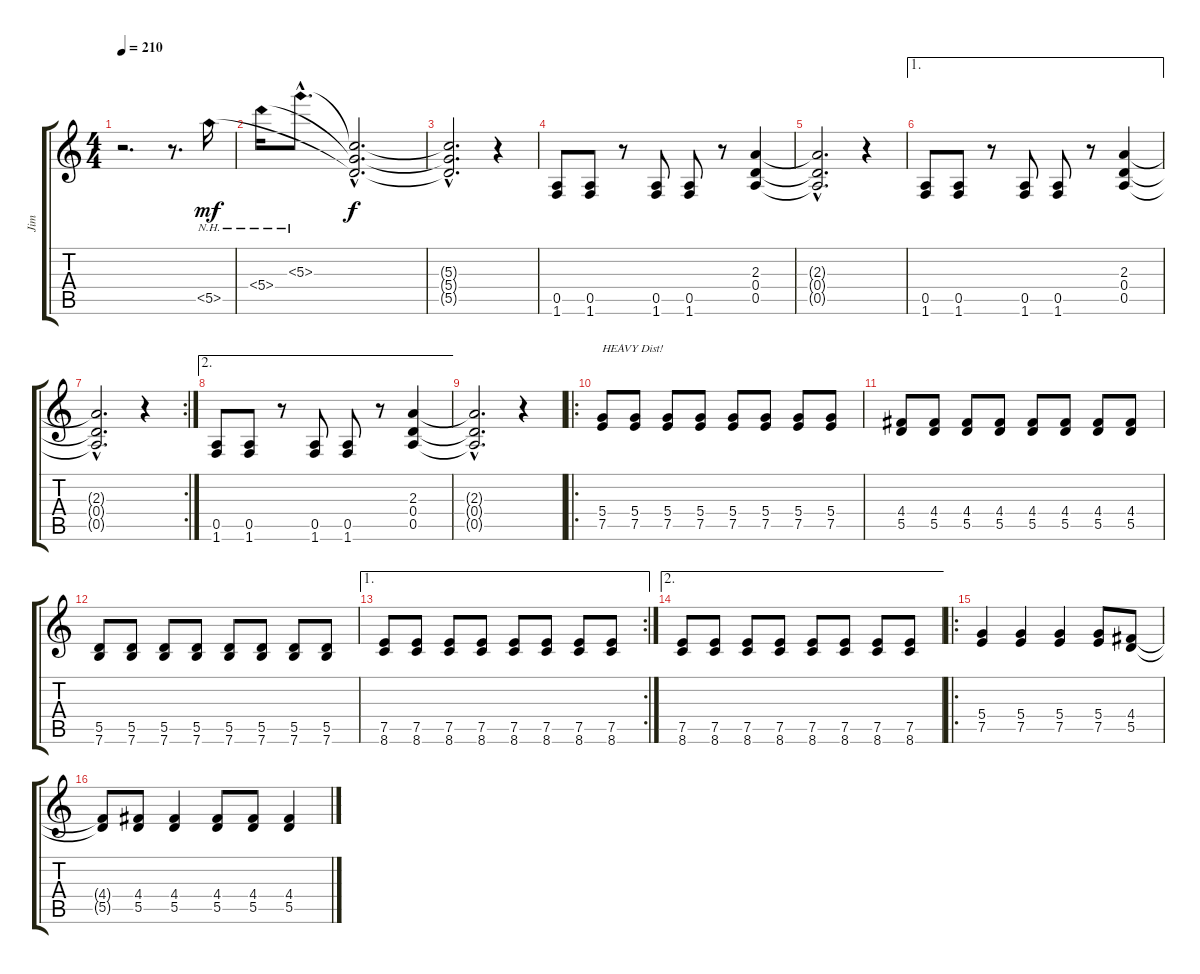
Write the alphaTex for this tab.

\track ("Jim" "Jim") {instrument distortionguitar}
\staff {score tabs}
\tuning (E4 B3 G3 D3 A2 E2) {hide}
\ts (4 4)
\tempo 210
\clef g2
\ks c
r.2{d dy f instrument electricguitarclean} r.8{d} 5.5{nh}.16{dy mf} |
5.4{nh}.16{instrument electricguitarclean} 5.3{nh hac}.8{d} (5.3{hac t} 5.4{hac t} 5.5{hac t}).2{d dy f} |
(5.3{hac t} 5.4{hac t} 5.5{hac t}).2{d} r.4 |
(0.5 1.6).8{instrument electricguitarmuted} (0.5 1.6).8 r.8 (0.5 1.6).8 (0.5 1.6).8 r.8 (2.3 0.4 0.5).4{instrument distortionguitar} |
(2.3{hac t} 0.4{hac t} 0.5{hac t}).2{d} r.4 |
\ae 1
(0.5 1.6).8{instrument electricguitarmuted} (0.5 1.6).8 r.8 (0.5 1.6).8 (0.5 1.6).8 r.8 (2.3 0.4 0.5).4{instrument distortionguitar} |
\rc 2
(2.3{hac t} 0.4{hac t} 0.5{hac t}).2{d} r.4 |
\ae 2
(0.5 1.6).8{instrument electricguitarmuted} (0.5 1.6).8 r.8 (0.5 1.6).8 (0.5 1.6).8 r.8 (2.3 0.4 0.5).4{instrument distortionguitar} |
(2.3{hac t} 0.4{hac t} 0.5{hac t}).2{d} r.4 |
\ro
(5.4 7.5).8{txt "HEAVY Dist!" instrument distortionguitar} (5.4 7.5).8 (5.4 7.5).8 (5.4 7.5).8 (5.4 7.5).8 (5.4 7.5).8 (5.4 7.5).8 (5.4 7.5).8 |
(4.4 5.5).8 (4.4 5.5).8 (4.4 5.5).8 (4.4 5.5).8 (4.4 5.5).8 (4.4 5.5).8 (4.4 5.5).8 (4.4 5.5).8 |
(5.5 7.6).8 (5.5 7.6).8 (5.5 7.6).8 (5.5 7.6).8 (5.5 7.6).8 (5.5 7.6).8 (5.5 7.6).8 (5.5 7.6).8 |
\ae 1
\rc 2
(7.5 8.6).8 (7.5 8.6).8 (7.5 8.6).8 (7.5 8.6).8 (7.5 8.6).8 (7.5 8.6).8 (7.5 8.6).8 (7.5 8.6).8 |
\ae 2
(7.5 8.6).8 (7.5 8.6).8 (7.5 8.6).8 (7.5 8.6).8 (7.5 8.6).8 (7.5 8.6).8 (7.5 8.6).8 (7.5 8.6).8 |
\ro
(5.4 7.5).4 (5.4 7.5).4 (5.4 7.5).4 (5.4 7.5).8 (4.4 5.5).8 |
(4.4{t} 5.5{t}).8 (4.4 5.5).8 (4.4 5.5).4 (4.4 5.5).8 (4.4 5.5).8 (4.4 5.5).4
